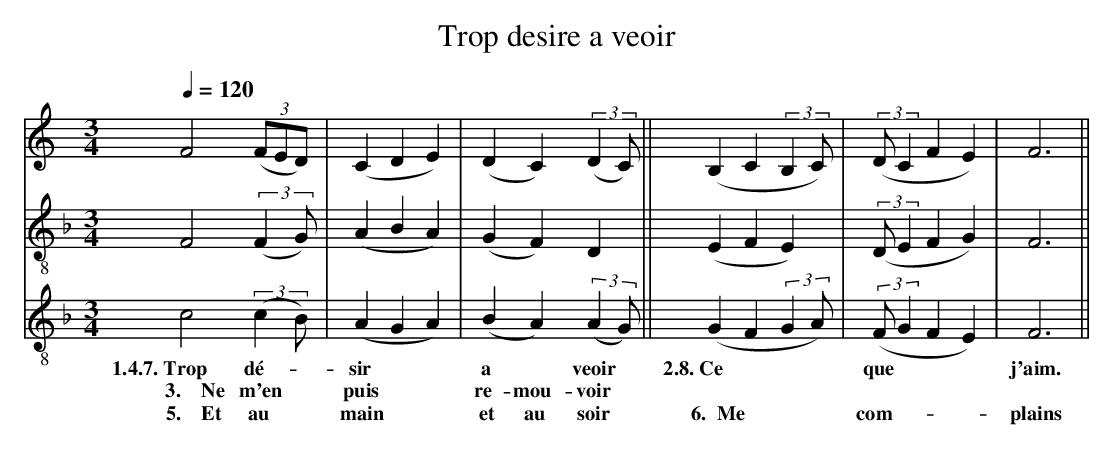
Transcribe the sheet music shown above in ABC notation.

X:1
T:Trop desire a veoir
M:3/4
L:1/4
Q:1/4=120
K:F Lydian
V:1 clef=treble
V:2 clef=treble-8 middle=B,
V:3 clef=treble-8 middle=B,
[V:1][K:C]  F2      ((3F/E/D/)|(C D E) |(D  C) ((3:2:2DC/)  ||   (B,C (3:2:2B,C/) |((3:2:2D/C F  E)  | F3  ||
[V:2][K:F]  F,2 ((3:2:2F,G,/) |(A,B,A,)|(G, F,)       D,    ||   (E,F,E,)         |((3:2:2D,/E,F, G,)| F,3 ||
[V:3][K:F]  C2  ((3:2:2CB,/)  |(A,G,A,)|(B, A,)((3:2:2A,G,/)||   (G,F,(3:2:2G,A,/)|((3:2:2F,/G,F, E,)| F,3 ||
w:   1.4.7.~Trop       dé-*     sir**    a*          veoir*   2.8.~Ce***            que***      j'aim.
w:  ~~3.~~~~Ne         m'en*    puis**   re-mou-     voir*
w:  ~~5.~~~~Et         au*      main**   et au       soir*   ~6.~~Me***            com-***     plains
